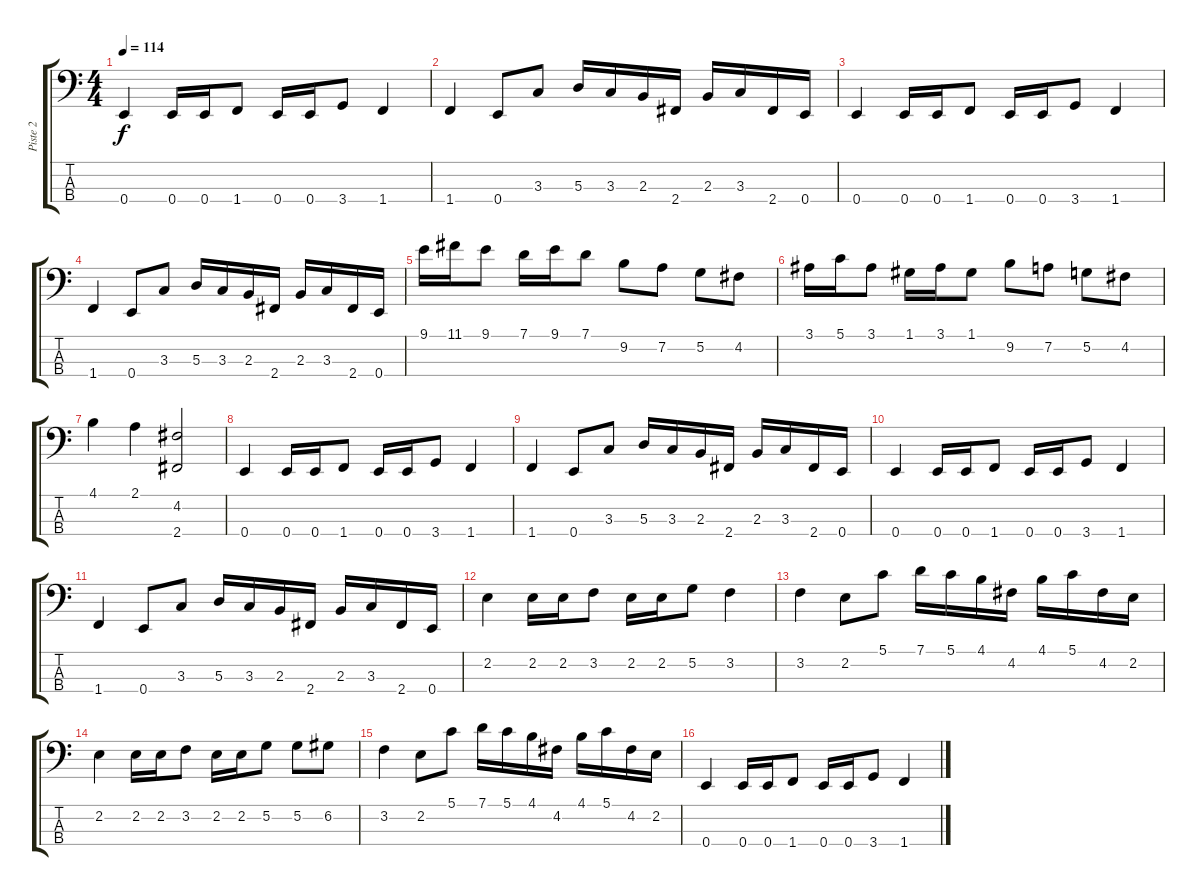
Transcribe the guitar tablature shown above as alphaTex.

\track ("Piste 2" "Piste 2") {instrument slapbass1}
\staff {score tabs}
\tuning (G2 D2 A1 E1) {hide}
\ts (4 4)
\tempo 114
\clef f4
\ks c
0.4.4{dy f} 0.4.16 0.4.16 1.4.8 0.4.16 0.4.16 3.4.8 1.4.4 |
1.4.4 0.4.8 3.3.8 5.3.16 3.3.16 2.3.16 2.4.16 2.3.16 3.3.16 2.4.16 0.4.16 |
0.4.4 0.4.16 0.4.16 1.4.8 0.4.16 0.4.16 3.4.8 1.4.4 |
1.4.4 0.4.8 3.3.8 5.3.16 3.3.16 2.3.16 2.4.16 2.3.16 3.3.16 2.4.16 0.4.16 |
9.1.16 11.1.16 9.1.8 7.1.16 9.1.16 7.1.8 9.2.8 7.2.8 5.2.8 4.2.8 |
3.1.16 5.1.16 3.1.8 1.1.16 3.1.16 1.1.8 9.2.8 7.2.8 5.2.8 4.2.8 |
4.1.4 2.1.4 (4.2 2.4).2 |
0.4.4 0.4.16 0.4.16 1.4.8 0.4.16 0.4.16 3.4.8 1.4.4 |
1.4.4 0.4.8 3.3.8 5.3.16 3.3.16 2.3.16 2.4.16 2.3.16 3.3.16 2.4.16 0.4.16 |
0.4.4 0.4.16 0.4.16 1.4.8 0.4.16 0.4.16 3.4.8 1.4.4 |
1.4.4 0.4.8 3.3.8 5.3.16 3.3.16 2.3.16 2.4.16 2.3.16 3.3.16 2.4.16 0.4.16 |
2.2.4 2.2.16 2.2.16 3.2.8 2.2.16 2.2.16 5.2.8 3.2.4 |
3.2.4 2.2.8 5.1.8 7.1.16 5.1.16 4.1.16 4.2.16 4.1.16 5.1.16 4.2.16 2.2.16 |
2.2.4 2.2.16 2.2.16 3.2.8 2.2.16 2.2.16 5.2.8 5.2.8 6.2.8 |
3.2.4 2.2.8 5.1.8 7.1.16 5.1.16 4.1.16 4.2.16 4.1.16 5.1.16 4.2.16 2.2.16 |
0.4.4 0.4.16 0.4.16 1.4.8 0.4.16 0.4.16 3.4.8 1.4.4
